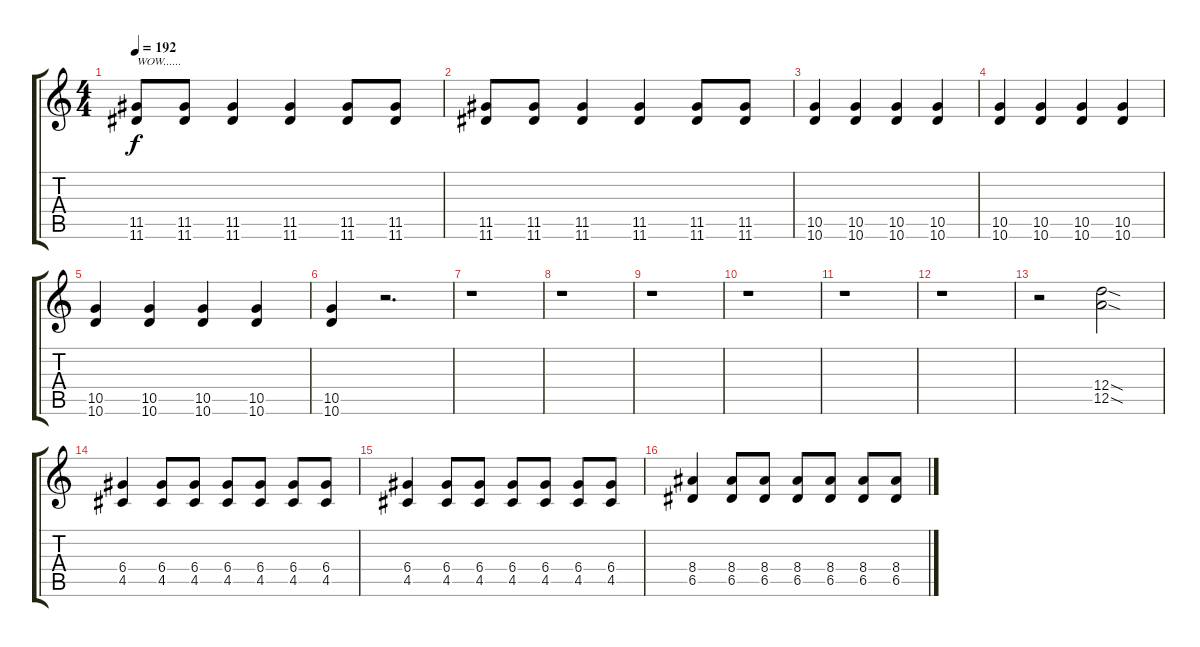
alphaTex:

\track "" {instrument distortionguitar}
\staff {score tabs}
\tuning (E4 B3 G3 D3 A2 E2) {hide}
\ts (4 4)
\tempo 192
\clef g2
\ks c
(11.5 11.6).8{txt "WOW......" dy f} (11.5 11.6).8 (11.5 11.6).4 (11.5 11.6).4 (11.5 11.6).8 (11.5 11.6).8 |
(11.5 11.6).8 (11.5 11.6).8 (11.5 11.6).4 (11.5 11.6).4 (11.5 11.6).8 (11.5 11.6).8 |
(10.5 10.6).4 (10.5 10.6).4 (10.5 10.6).4 (10.5 10.6).4 |
(10.5 10.6).4 (10.5 10.6).4 (10.5 10.6).4 (10.5 10.6).4 |
(10.5 10.6).4 (10.5 10.6).4 (10.5 10.6).4 (10.5 10.6).4 |
(10.5 10.6).4 r.2{d txt ""} |
r.1 |
r.1{txt ""} |
r.1 |
r.1{txt ""} |
r.1 |
r.1{txt ""} |
r.2{txt ""} (12.4{sod} 12.5{sod}).2 |
(6.4 4.5).4 (6.4 4.5).8 (6.4 4.5).8 (6.4 4.5).8{txt ""} (6.4 4.5).8 (6.4 4.5).8 (6.4 4.5).8 |
(6.4 4.5).4 (6.4 4.5).8 (6.4 4.5).8 (6.4 4.5).8 (6.4 4.5).8 (6.4 4.5).8 (6.4 4.5).8 |
(8.4 6.5).4{txt ""} (8.4 6.5).8 (8.4 6.5).8 (8.4 6.5).8 (8.4 6.5).8 (8.4 6.5).8 (8.4 6.5).8
